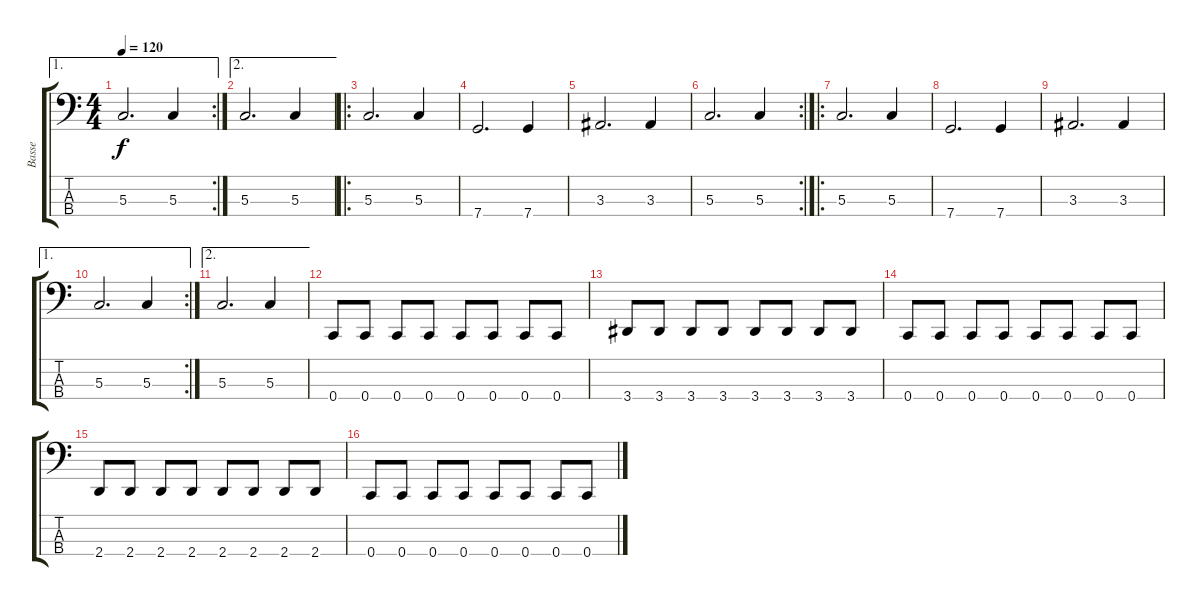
\track ("Basse" "Basse") {instrument electricbassfinger}
\staff {score tabs}
\tuning (F2 C2 G1 C1) {hide}
\ae 1
\rc 2
\ts (4 4)
\tempo 120
\clef f4
\ks c
5.3.2{d dy f} 5.3.4 |
\ae 2
5.3.2{d} 5.3.4 |
\ro
5.3.2{d} 5.3.4 |
7.4.2{d} 7.4.4 |
3.3.2{d} 3.3.4 |
\rc 2
5.3.2{d} 5.3.4 |
\ro
5.3.2{d} 5.3.4 |
7.4.2{d} 7.4.4 |
3.3.2{d} 3.3.4 |
\ae 1
\rc 2
5.3.2{d} 5.3.4 |
\ae 2
5.3.2{d} 5.3.4 |
0.4.8 0.4.8 0.4.8 0.4.8 0.4.8 0.4.8 0.4.8 0.4.8 |
3.4.8 3.4.8 3.4.8 3.4.8 3.4.8 3.4.8 3.4.8 3.4.8 |
0.4.8 0.4.8 0.4.8 0.4.8 0.4.8 0.4.8 0.4.8 0.4.8 |
2.4.8 2.4.8 2.4.8 2.4.8 2.4.8 2.4.8 2.4.8 2.4.8 |
0.4.8 0.4.8 0.4.8 0.4.8 0.4.8 0.4.8 0.4.8 0.4.8
